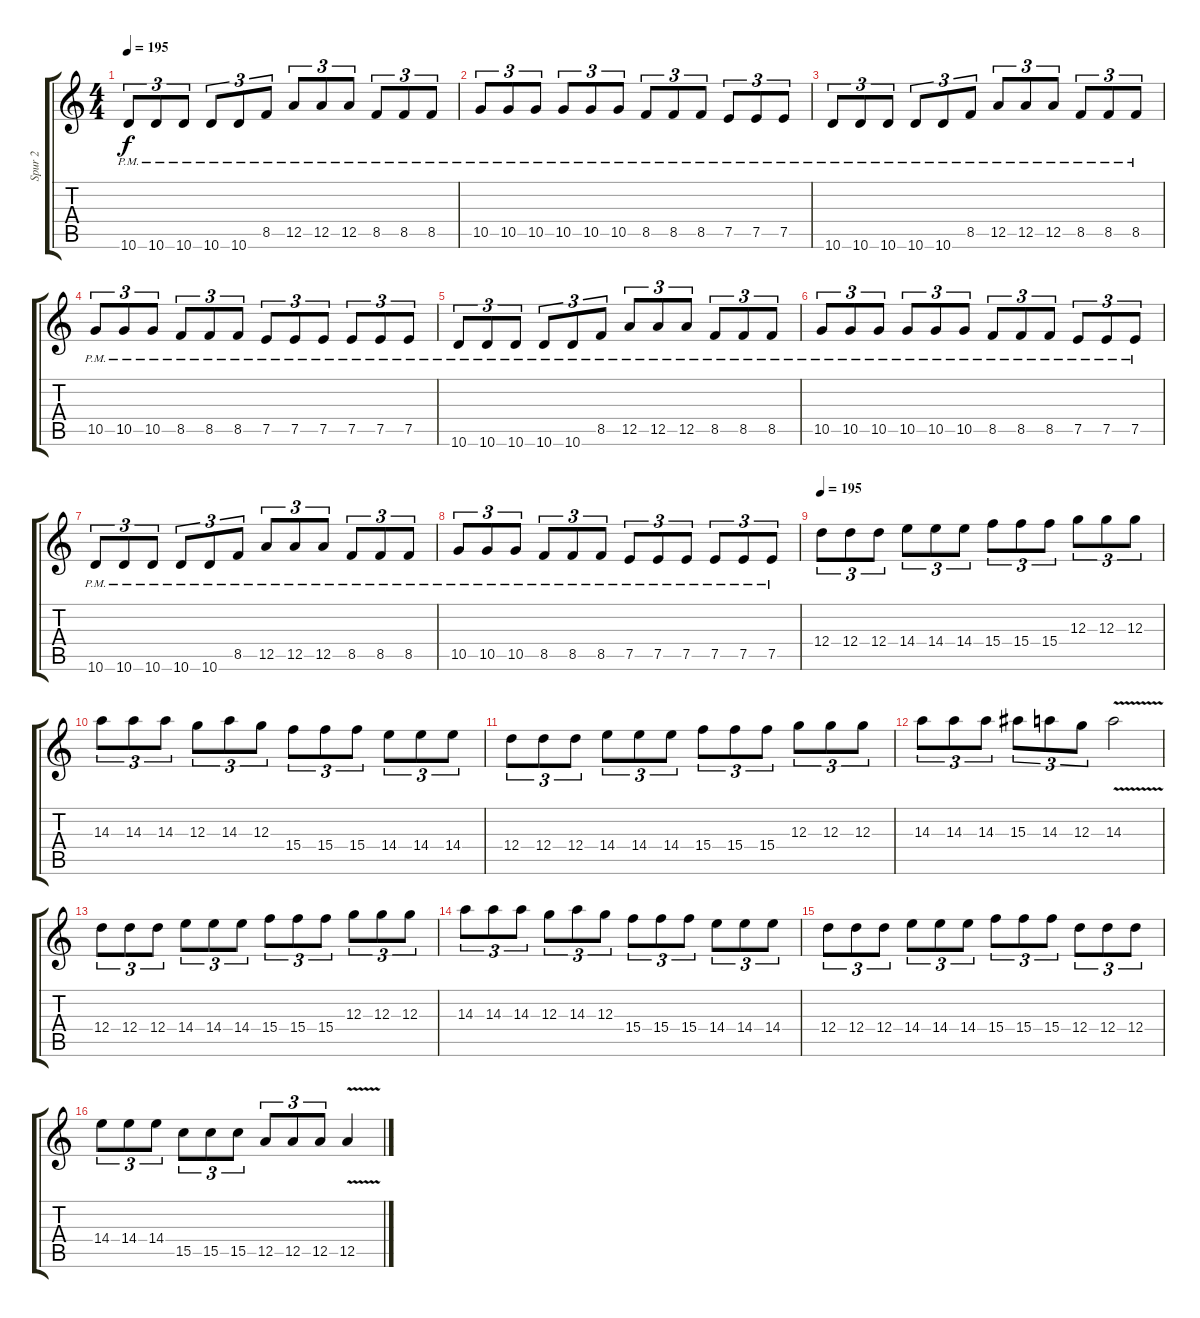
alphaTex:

\track ("Spur 2" "Spur 2") {instrument distortionguitar}
\staff {score tabs}
\tuning (E4 B3 G3 D3 A2 E2) {hide}
\ts (4 4)
\tempo 195
\clef g2
\ks c
10.6{pm}.8{tu (3 2) dy f} 10.6{pm}.8{tu (3 2)} 10.6{pm}.8{tu (3 2)} 10.6{pm}.8{tu (3 2)} 10.6{pm}.8{tu (3 2)} 8.5{pm}.8{tu (3 2)} 12.5{pm}.8{tu (3 2)} 12.5{pm}.8{tu (3 2)} 12.5{pm}.8{tu (3 2)} 8.5{pm}.8{tu (3 2)} 8.5{pm}.8{tu (3 2)} 8.5{pm}.8{tu (3 2)} |
10.5{pm}.8{tu (3 2)} 10.5{pm}.8{tu (3 2)} 10.5{pm}.8{tu (3 2)} 10.5{pm}.8{tu (3 2)} 10.5{pm}.8{tu (3 2)} 10.5{pm}.8{tu (3 2)} 8.5{pm}.8{tu (3 2)} 8.5{pm}.8{tu (3 2)} 8.5{pm}.8{tu (3 2)} 7.5{pm}.8{tu (3 2)} 7.5{pm}.8{tu (3 2)} 7.5{pm}.8{tu (3 2)} |
10.6{pm}.8{tu (3 2)} 10.6{pm}.8{tu (3 2)} 10.6{pm}.8{tu (3 2)} 10.6{pm}.8{tu (3 2)} 10.6{pm}.8{tu (3 2)} 8.5{pm}.8{tu (3 2)} 12.5{pm}.8{tu (3 2)} 12.5{pm}.8{tu (3 2)} 12.5{pm}.8{tu (3 2)} 8.5{pm}.8{tu (3 2)} 8.5{pm}.8{tu (3 2)} 8.5{pm}.8{tu (3 2)} |
10.5{pm}.8{tu (3 2)} 10.5{pm}.8{tu (3 2)} 10.5{pm}.8{tu (3 2)} 8.5{pm}.8{tu (3 2)} 8.5{pm}.8{tu (3 2)} 8.5{pm}.8{tu (3 2)} 7.5{pm}.8{tu (3 2)} 7.5{pm}.8{tu (3 2)} 7.5{pm}.8{tu (3 2)} 7.5{pm}.8{tu (3 2)} 7.5{pm}.8{tu (3 2)} 7.5{pm}.8{tu (3 2)} |
10.6{pm}.8{tu (3 2)} 10.6{pm}.8{tu (3 2)} 10.6{pm}.8{tu (3 2)} 10.6{pm}.8{tu (3 2)} 10.6{pm}.8{tu (3 2)} 8.5{pm}.8{tu (3 2)} 12.5{pm}.8{tu (3 2)} 12.5{pm}.8{tu (3 2)} 12.5{pm}.8{tu (3 2)} 8.5{pm}.8{tu (3 2)} 8.5{pm}.8{tu (3 2)} 8.5{pm}.8{tu (3 2)} |
10.5{pm}.8{tu (3 2)} 10.5{pm}.8{tu (3 2)} 10.5{pm}.8{tu (3 2)} 10.5{pm}.8{tu (3 2)} 10.5{pm}.8{tu (3 2)} 10.5{pm}.8{tu (3 2)} 8.5{pm}.8{tu (3 2)} 8.5{pm}.8{tu (3 2)} 8.5{pm}.8{tu (3 2)} 7.5{pm}.8{tu (3 2)} 7.5{pm}.8{tu (3 2)} 7.5{pm}.8{tu (3 2)} |
10.6{pm}.8{tu (3 2)} 10.6{pm}.8{tu (3 2)} 10.6{pm}.8{tu (3 2)} 10.6{pm}.8{tu (3 2)} 10.6{pm}.8{tu (3 2)} 8.5{pm}.8{tu (3 2)} 12.5{pm}.8{tu (3 2)} 12.5{pm}.8{tu (3 2)} 12.5{pm}.8{tu (3 2)} 8.5{pm}.8{tu (3 2)} 8.5{pm}.8{tu (3 2)} 8.5{pm}.8{tu (3 2)} |
10.5{pm}.8{tu (3 2)} 10.5{pm}.8{tu (3 2)} 10.5{pm}.8{tu (3 2)} 8.5{pm}.8{tu (3 2)} 8.5{pm}.8{tu (3 2)} 8.5{pm}.8{tu (3 2)} 7.5{pm}.8{tu (3 2)} 7.5{pm}.8{tu (3 2)} 7.5{pm}.8{tu (3 2)} 7.5{pm}.8{tu (3 2)} 7.5{pm}.8{tu (3 2)} 7.5{pm}.8{tu (3 2)} |
\tempo 195
12.4.8{tu (3 2)} 12.4.8{tu (3 2)} 12.4.8{tu (3 2)} 14.4.8{tu (3 2)} 14.4.8{tu (3 2)} 14.4.8{tu (3 2)} 15.4.8{tu (3 2)} 15.4.8{tu (3 2)} 15.4.8{tu (3 2)} 12.3.8{tu (3 2)} 12.3.8{tu (3 2)} 12.3.8{tu (3 2)} |
14.3.8{tu (3 2)} 14.3.8{tu (3 2)} 14.3.8{tu (3 2)} 12.3.8{tu (3 2)} 14.3.8{tu (3 2)} 12.3.8{tu (3 2)} 15.4.8{tu (3 2)} 15.4.8{tu (3 2)} 15.4.8{tu (3 2)} 14.4.8{tu (3 2)} 14.4.8{tu (3 2)} 14.4.8{tu (3 2)} |
12.4.8{tu (3 2)} 12.4.8{tu (3 2)} 12.4.8{tu (3 2)} 14.4.8{tu (3 2)} 14.4.8{tu (3 2)} 14.4.8{tu (3 2)} 15.4.8{tu (3 2)} 15.4.8{tu (3 2)} 15.4.8{tu (3 2)} 12.3.8{tu (3 2)} 12.3.8{tu (3 2)} 12.3.8{tu (3 2)} |
14.3.8{tu (3 2)} 14.3.8{tu (3 2)} 14.3.8{tu (3 2)} 15.3.8{tu (3 2)} 14.3.8{tu (3 2)} 12.3.8{tu (3 2)} 14.3{v}.2 |
12.4.8{tu (3 2)} 12.4.8{tu (3 2)} 12.4.8{tu (3 2)} 14.4.8{tu (3 2)} 14.4.8{tu (3 2)} 14.4.8{tu (3 2)} 15.4.8{tu (3 2)} 15.4.8{tu (3 2)} 15.4.8{tu (3 2)} 12.3.8{tu (3 2)} 12.3.8{tu (3 2)} 12.3.8{tu (3 2)} |
14.3.8{tu (3 2)} 14.3.8{tu (3 2)} 14.3.8{tu (3 2)} 12.3.8{tu (3 2)} 14.3.8{tu (3 2)} 12.3.8{tu (3 2)} 15.4.8{tu (3 2)} 15.4.8{tu (3 2)} 15.4.8{tu (3 2)} 14.4.8{tu (3 2)} 14.4.8{tu (3 2)} 14.4.8{tu (3 2)} |
12.4.8{tu (3 2)} 12.4.8{tu (3 2)} 12.4.8{tu (3 2)} 14.4.8{tu (3 2)} 14.4.8{tu (3 2)} 14.4.8{tu (3 2)} 15.4.8{tu (3 2)} 15.4.8{tu (3 2)} 15.4.8{tu (3 2)} 12.4.8{tu (3 2)} 12.4.8{tu (3 2)} 12.4.8{tu (3 2)} |
14.4.8{tu (3 2)} 14.4.8{tu (3 2)} 14.4.8{tu (3 2)} 15.5.8{tu (3 2)} 15.5.8{tu (3 2)} 15.5.8{tu (3 2)} 12.5.8{tu (3 2)} 12.5.8{tu (3 2)} 12.5.8{tu (3 2)} 12.5{v}.4
